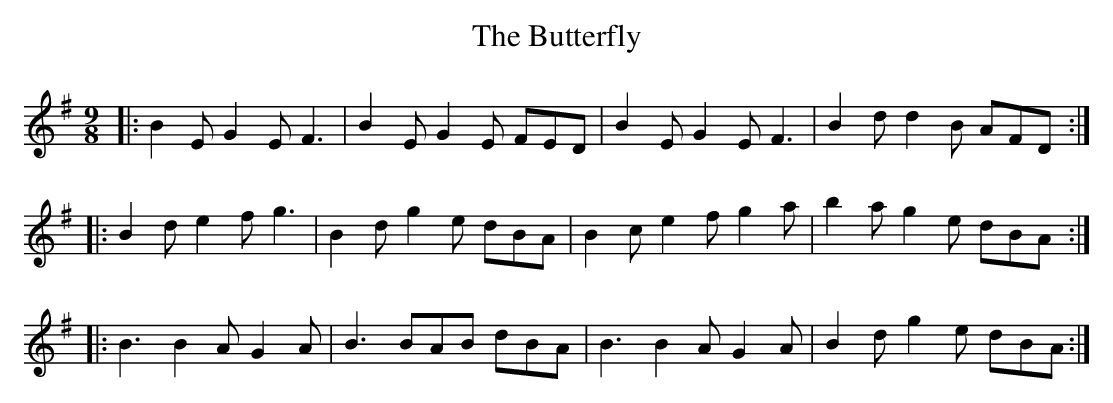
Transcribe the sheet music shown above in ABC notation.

X:1
T:Butterfly, The
M:9/8
L:1/8
K:Em
|:B2E G2E F3|B2E G2E FED|B2E G2E F3|B2d d2B AFD:|
|:B2d e2f g3|B2d g2e dBA|B2c e2f g2a|b2a g2e dBA:|
|:B3 B2A G2A|B3 BAB dBA|B3 B2A G2A|B2d g2e dBA:|
